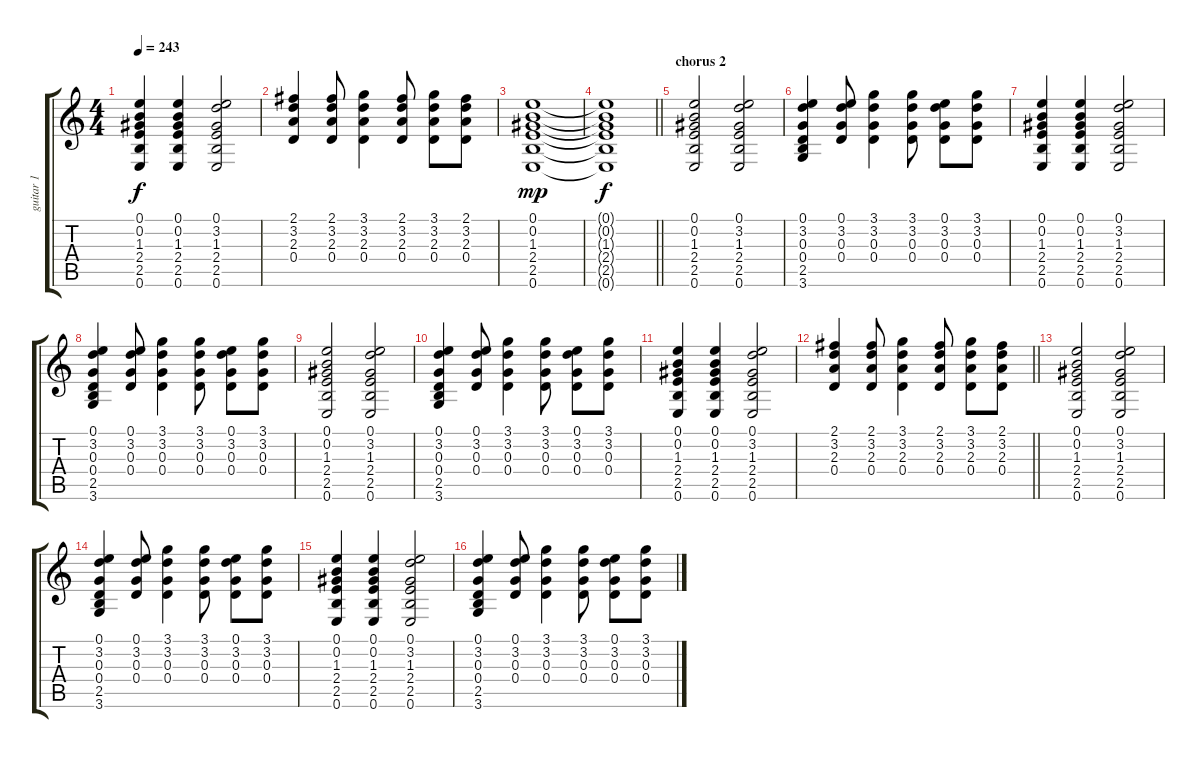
\track ("guitar 1" "guitar 1") {instrument electricguitarclean}
\staff {score tabs}
\tuning (E4 B3 G3 D3 A2 E2) {hide}
\ts (4 4)
\tempo 243
\clef g2
\ks c
(0.1 0.2 1.3 2.4 2.5 0.6).4{dy f} (0.1 0.2 1.3 2.4 2.5 0.6).4 (0.1 3.2 1.3 2.4 2.5 0.6).2 |
(2.1 3.2 2.3 0.4).4 (2.1 3.2 2.3 0.4).8 (3.1 3.2 2.3 0.4).4 (2.1 3.2 2.3 0.4).8 (3.1 3.2 2.3 0.4).8 (2.1 3.2 2.3 0.4).8 |
(0.1 0.2 1.3 2.4 2.5 0.6).1{dy mp} |
\barLineRight lightlight
(0.1{t} 0.2{t} 1.3{t} 2.4{t} 2.5{t} 0.6{t}).1{dy f} |
\section ("" "chorus 2")
(0.1 0.2 1.3 2.4 2.5 0.6).2 (0.1 3.2 1.3 2.4 2.5 0.6).2 |
(0.1 3.2 0.3 0.4 2.5 3.6).4 (0.1 3.2 0.3 0.4).8 (3.1 3.2 0.3 0.4).4 (3.1 3.2 0.3 0.4).8 (0.1 3.2 0.3 0.4).8 (3.1 3.2 0.3 0.4).8 |
(0.1 0.2 1.3 2.4 2.5 0.6).4 (0.1 0.2 1.3 2.4 2.5 0.6).4 (0.1 3.2 1.3 2.4 2.5 0.6).2 |
(0.1 3.2 0.3 0.4 2.5 3.6).4 (0.1 3.2 0.3 0.4).8 (3.1 3.2 0.3 0.4).4 (3.1 3.2 0.3 0.4).8 (0.1 3.2 0.3 0.4).8 (3.1 3.2 0.3 0.4).8 |
(0.1 0.2 1.3 2.4 2.5 0.6).2 (0.1 3.2 1.3 2.4 2.5 0.6).2 |
(0.1 3.2 0.3 0.4 2.5 3.6).4 (0.1 3.2 0.3 0.4).8 (3.1 3.2 0.3 0.4).4 (3.1 3.2 0.3 0.4).8 (0.1 3.2 0.3 0.4).8 (3.1 3.2 0.3 0.4).8 |
(0.1 0.2 1.3 2.4 2.5 0.6).4 (0.1 0.2 1.3 2.4 2.5 0.6).4 (0.1 3.2 1.3 2.4 2.5 0.6).2 |
\barLineRight lightlight
(2.1 3.2 2.3 0.4).4 (2.1 3.2 2.3 0.4).8 (3.1 3.2 2.3 0.4).4 (2.1 3.2 2.3 0.4).8 (3.1 3.2 2.3 0.4).8 (2.1 3.2 2.3 0.4).8 |
(0.1 0.2 1.3 2.4 2.5 0.6).2 (0.1 3.2 1.3 2.4 2.5 0.6).2 |
(0.1 3.2 0.3 0.4 2.5 3.6).4 (0.1 3.2 0.3 0.4).8 (3.1 3.2 0.3 0.4).4 (3.1 3.2 0.3 0.4).8 (0.1 3.2 0.3 0.4).8 (3.1 3.2 0.3 0.4).8 |
(0.1 0.2 1.3 2.4 2.5 0.6).4 (0.1 0.2 1.3 2.4 2.5 0.6).4 (0.1 3.2 1.3 2.4 2.5 0.6).2 |
(0.1 3.2 0.3 0.4 2.5 3.6).4 (0.1 3.2 0.3 0.4).8 (3.1 3.2 0.3 0.4).4 (3.1 3.2 0.3 0.4).8 (0.1 3.2 0.3 0.4).8 (3.1 3.2 0.3 0.4).8
